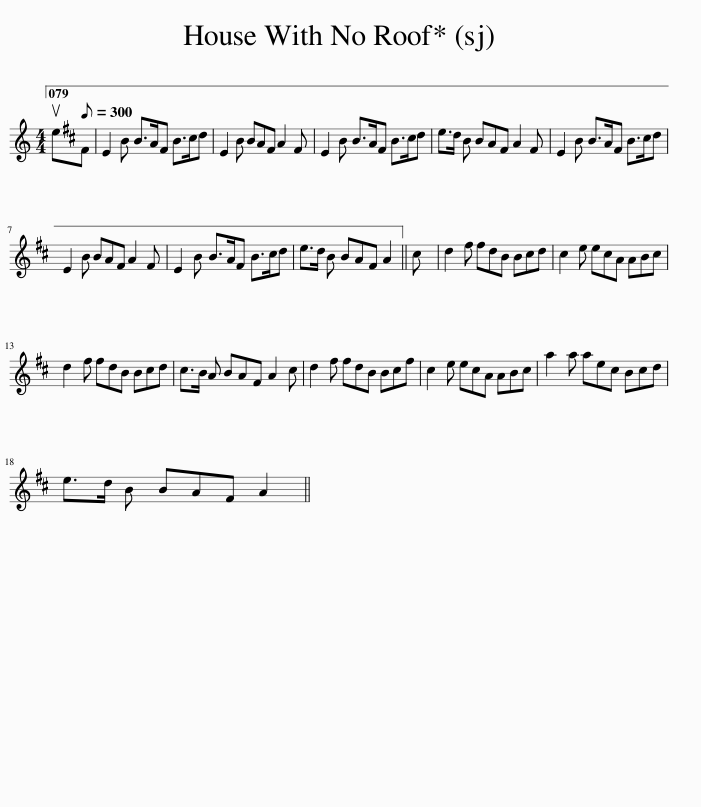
X:1
L:1/8
M:4/4
I:linebreak $
K:C
V:1 treble
V:1
 ue[Q:1/8=300]^F | E2 B B>A^F B>^cd | E2 B BA^F A2 F | E2 B B>A^F B>^cd | e>d B BA^F A2 F | %5
 E2 B B>A^F B>^cd |$ E2 B BA^F A2 F | E2 B B>A^F B>^cd | e>d B BA^F A2 || ^c | %10
 d2 ^f fdB B^cd | ^c2 e ecA ABc |$ d2 ^f fdB B^cd | ^c>B A BA^F A2 c | d2 ^f fdB B^cf | %15
 ^c2 e ecA ABc | a2 a ae^c Bcd |$ e>d B BA^F A2 || %18
